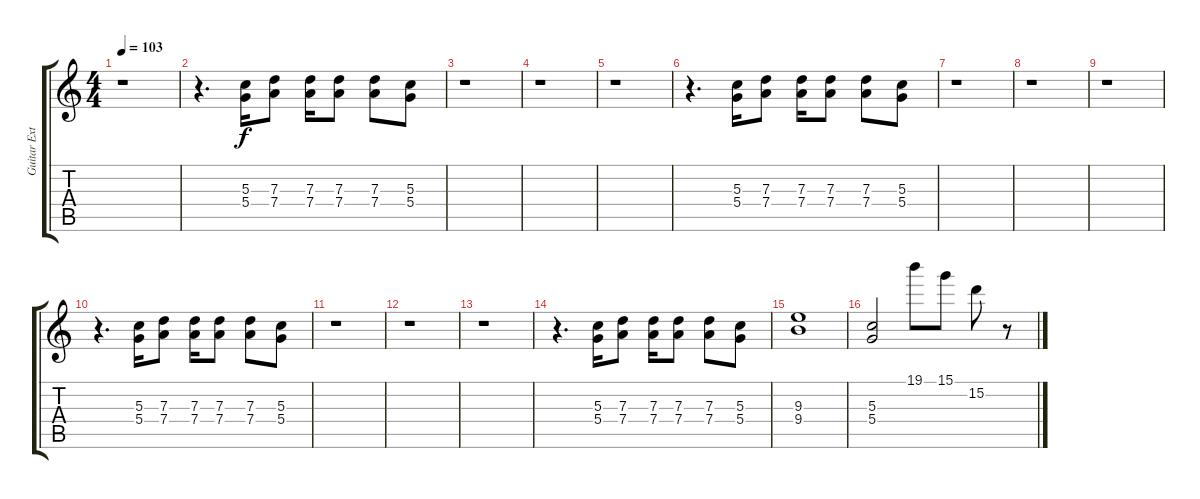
\track ("Guitar Extra" "Guitar Ext") {instrument distortionguitar}
\staff {score tabs}
\tuning (E4 B3 G3 D3 A2 E2) {hide}
\ts (4 4)
\tempo 103
\clef g2
\ks c
r.1{dy f} |
r.4{d} (5.3 5.4).16 (7.3 7.4).8 (7.3 7.4).16 (7.3 7.4).8 (7.3 7.4).8 (5.3 5.4).8 |
r.1 |
r.1 |
r.1 |
r.4{d} (5.3 5.4).16 (7.3 7.4).8 (7.3 7.4).16 (7.3 7.4).8 (7.3 7.4).8 (5.3 5.4).8 |
r.1 |
r.1 |
r.1 |
r.4{d} (5.3 5.4).16 (7.3 7.4).8 (7.3 7.4).16 (7.3 7.4).8 (7.3 7.4).8 (5.3 5.4).8 |
r.1 |
r.1 |
r.1 |
r.4{d} (5.3 5.4).16 (7.3 7.4).8 (7.3 7.4).16 (7.3 7.4).8 (7.3 7.4).8 (5.3 5.4).8 |
(9.3 9.4).1 |
(5.3 5.4).2 19.1.8 15.1.8 15.2.8 r.8
